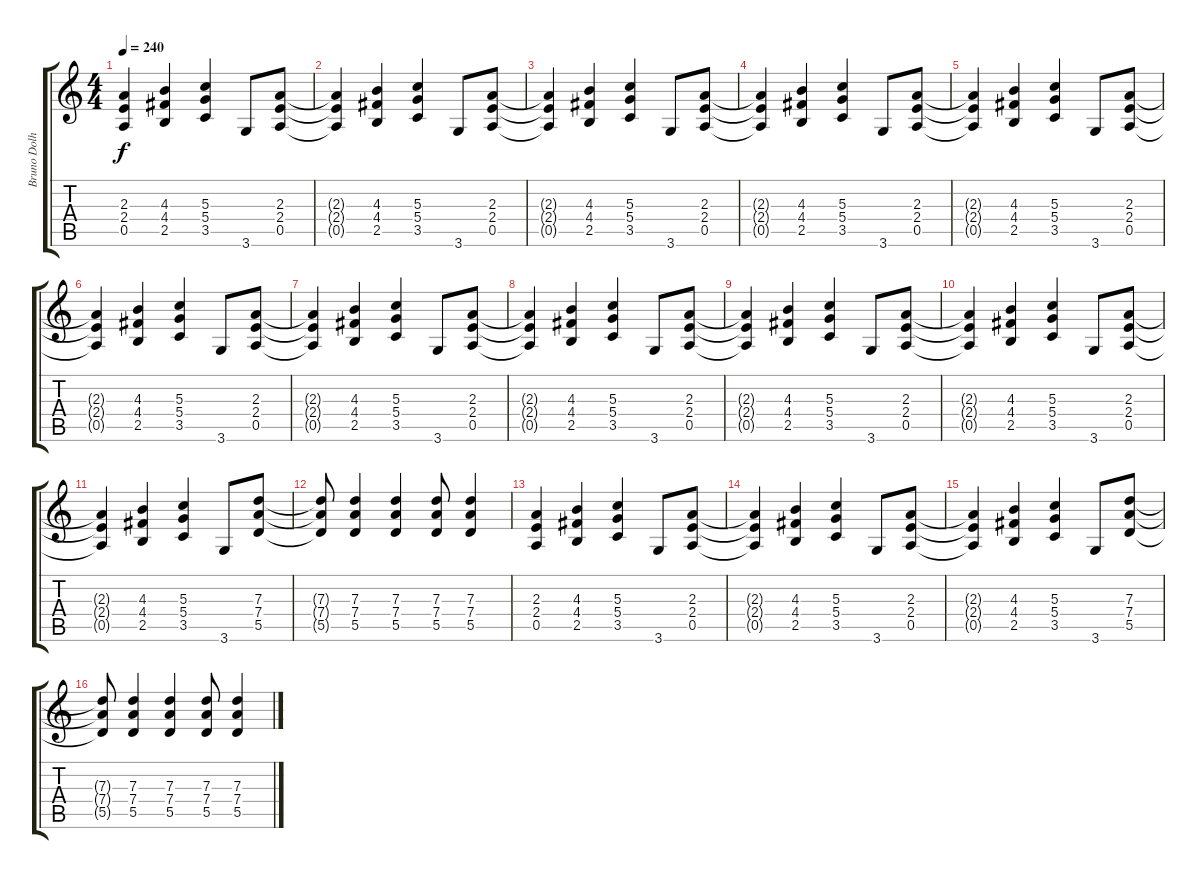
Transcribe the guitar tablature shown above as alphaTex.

\track ("Bruno Dolheguy" "Bruno Dolh") {instrument distortionguitar}
\staff {score tabs}
\tuning (E4 B3 G3 D3 A2 E2) {hide}
\ts (4 4)
\tempo 240
\clef g2
\ks c
(2.3 2.4 0.5).4{dy f instrument distortionguitar} (4.3 4.4 2.5).4 (5.3 5.4 3.5).4 3.6.8 (2.3 2.4 0.5).8 |
(2.3{t} 2.4{t} 0.5{t}).4 (4.3 4.4 2.5).4 (5.3 5.4 3.5).4 3.6.8 (2.3 2.4 0.5).8 |
(2.3{t} 2.4{t} 0.5{t}).4 (4.3 4.4 2.5).4 (5.3 5.4 3.5).4 3.6.8 (2.3 2.4 0.5).8 |
(2.3{t} 2.4{t} 0.5{t}).4 (4.3 4.4 2.5).4 (5.3 5.4 3.5).4 3.6.8 (2.3 2.4 0.5).8 |
(2.3{t} 2.4{t} 0.5{t}).4 (4.3 4.4 2.5).4 (5.3 5.4 3.5).4 3.6.8 (2.3 2.4 0.5).8 |
(2.3{t} 2.4{t} 0.5{t}).4 (4.3 4.4 2.5).4 (5.3 5.4 3.5).4 3.6.8 (2.3 2.4 0.5).8 |
(2.3{t} 2.4{t} 0.5{t}).4 (4.3 4.4 2.5).4 (5.3 5.4 3.5).4 3.6.8 (2.3 2.4 0.5).8 |
(2.3{t} 2.4{t} 0.5{t}).4 (4.3 4.4 2.5).4 (5.3 5.4 3.5).4 3.6.8 (2.3 2.4 0.5).8 |
(2.3{t} 2.4{t} 0.5{t}).4 (4.3 4.4 2.5).4 (5.3 5.4 3.5).4 3.6.8 (2.3 2.4 0.5).8 |
(2.3{t} 2.4{t} 0.5{t}).4 (4.3 4.4 2.5).4 (5.3 5.4 3.5).4 3.6.8 (2.3 2.4 0.5).8 |
(2.3{t} 2.4{t} 0.5{t}).4 (4.3 4.4 2.5).4 (5.3 5.4 3.5).4 3.6.8 (7.3 7.4 5.5).8 |
(7.3{t} 7.4{t} 5.5{t}).8 (7.3 7.4 5.5).4 (7.3 7.4 5.5).4 (7.3 7.4 5.5).8 (7.3 7.4 5.5).4 |
(2.3 2.4 0.5).4 (4.3 4.4 2.5).4 (5.3 5.4 3.5).4 3.6.8 (2.3 2.4 0.5).8 |
(2.3{t} 2.4{t} 0.5{t}).4 (4.3 4.4 2.5).4 (5.3 5.4 3.5).4 3.6.8 (2.3 2.4 0.5).8 |
(2.3{t} 2.4{t} 0.5{t}).4 (4.3 4.4 2.5).4 (5.3 5.4 3.5).4 3.6.8 (7.3 7.4 5.5).8 |
(7.3{t} 7.4{t} 5.5{t}).8 (7.3 7.4 5.5).4 (7.3 7.4 5.5).4 (7.3 7.4 5.5).8 (7.3 7.4 5.5).4
